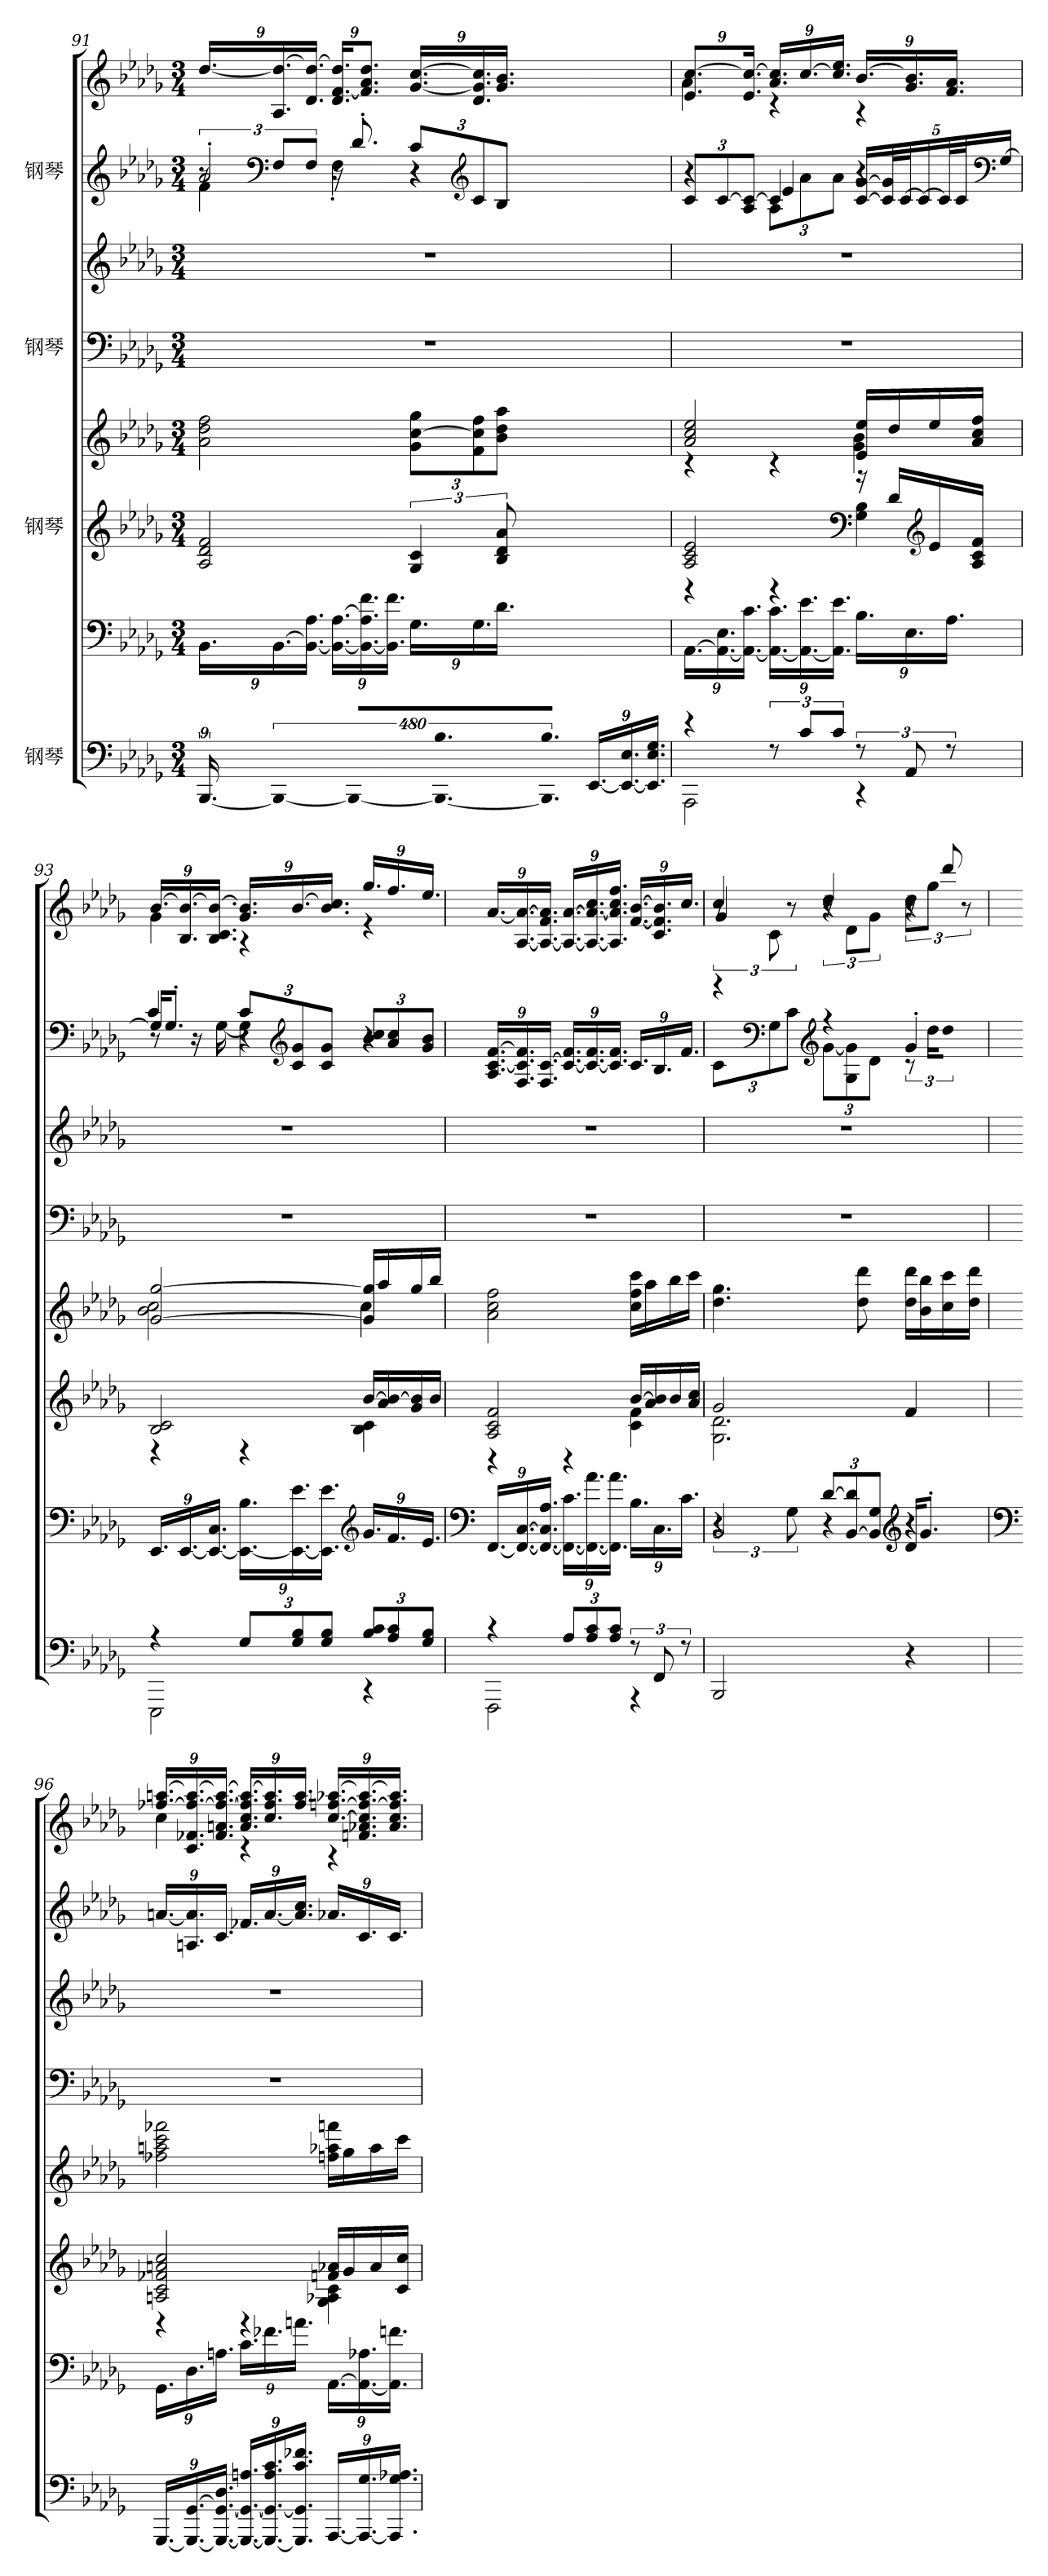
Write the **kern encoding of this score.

**kern	**kern	**kern	**kern	**kern	**kern	**kern	**kern
*part4	*part4	*part3	*part3	*part2	*part2	*part1	*part1
*staff8	*staff7	*staff6	*staff5	*staff4	*staff3	*staff2	*staff1
*I"钢琴	*	*I"钢琴	*	*I"钢琴	*	*I"钢琴	*
!!LO:PB:g=z
*clefF4	*clefF4	*clefG2	*clefG2	*clefF4	*clefG2	*clefG2	*clefG2
*k[b-e-a-d-g-]	*k[b-e-a-d-g-]	*k[b-e-a-d-g-]	*k[b-e-a-d-g-]	*k[b-e-a-d-g-]	*k[b-e-a-d-g-]	*k[b-e-a-d-g-]	*k[b-e-a-d-g-]
*M3/4	*M3/4	*M3/4	*M3/4	*M3/4	*M3/4	*M3/4	*M3/4
*MM54	*MM54	*MM54	*MM54	*MM54	*MM54	*MM54	*MM54
*	*Xbrackettup	*	*	*	*	*	*Xbrackettup
=91	=91	=91	=91	=91	=91	=91	=91
*	*	*	*	*	*	*^	*
*	*	*	*	*	*	*	*^	*
[18.BBB-/	18.BB-\LL	2A-/ 2d-/ 2f/	2a-\ 2dd-\ 2ff\	2.r	2.r	2a-'/	4f\	12r	[18.dd-/LL
*	*	*	*	*	*	*clefF4	*	*	*
!LO:N:vis=4	!	!	!	!	!	!	!	!	!
1920%427BBB-/_	[18.BB-\	.	.	.	.	.	.	12F/L	18.A-/ 18.dd-/_
.	18.BB-\_ 18.A-\JJ	.	.	.	.	.	.	12F/J	18.d-/ 18.dd-/_JJ
.	18.BB-\_ [18.A-\LL	.	.	.	.	.	4F'\	16r	18.d-/ [18.f/ 18.dd-/]KL
!LO:N:vis=32	!	!	!	!	!	!	!	!	!
1920%53BBB-/KLL_	.	.	.	.	.	.	.	.	.
.	.	.	.	.	.	.	.	8.d-'/	.
18.BBB-/_ 18.B-/	18.BB-\_ 18.A-\] 18.f\	.	.	.	.	.	.	.	9.f/] 9.a-/ 9.dd-/J
18.BBB-/] 18.B-/JJ	18.BB-\] 18.f\JJ	.	.	.	.	.	.	.	.
*	*	*	*Xbrackettup	*	*	*	*	*Xbrackettup	*
[18.EE-/LL	18.G-\LL	6G-/ 6c/	12g-\ [12cc\ 12gg-\L	.	.	4r	4r	12c/L	[18.g-/ [18.cc/LL
*	*	*	*	*	*	*clefG2	*	*	*
18.EE-/_ 18.E-/	18.G-\	.	12f\ 12cc\] 12ff\	.	.	.	.	12c/	18.d-/ 18.g-/] 18.cc/]
18.EE-/] 18.E-/ 18.G-/JJ	18.d-\JJ	12B-/ 12d-/ 12a-/	12b-\ 12dd-\ 12aa-\J	.	.	.	.	12B-/J	18.g-/ 18.b-/JJ
!!LO:PB:g=z
=92	=92	=92	=92	=92	=92	=92	=92	=92	=92
*	*	*	*	*	*	*	*	*	*MM54
*^	*	*^	*^	*	*	*	*	*	*^
4r	2AAA-\	[18.AA-\LL	2A-/ 2c/ 2e-/	4r	2a-/ 2cc/ 2ee-/	4r	2.r	2.r	12c/L	4r	4r	9.e-/ [9.cc/L	4a-\
.	.	18.AA-\_ 18.E-\	.	.	.	.	.	.	[12c/	.	.	.	.
.	.	18.AA-\_ 18.c\JJ	.	.	.	.	.	.	12A-/ 12c/_J	.	.	18.e-/ 18.cc/_Jk	.
12r	.	18.AA-\_ 18.c\LL	.	4r	.	4r	.	.	4c/]	12A-\L	4e-/	18.a-/ 18.cc/]LL	4r
12c/L	.	18.AA-\_ 18.e-\	.	.	.	.	.	.	.	12a-\	.	[18.cc/	.
12c/J	.	18.AA-\] 18.e-\JJ	.	.	.	.	.	.	.	12a-\J	.	18.cc/] 18.ee-/JJ	.
*	*	*	*clefF4	*	*	*	*	*	*	*	*	*	*
12r	4r	18.B-\LL	16r	4G-\ 4B-\	16e-/ 16ee-/LL	4g-\ 4b-\	.	.	[20c/ [20g-/LL	4r	4r	[18.b-/LL	4r
.	.	.	.	.	.	.	.	.	40c/] 40g-/]L	.	.	.	.
.	.	.	16d-/LL	.	16dd-/	.	.	.	.	.	.	.	.
.	.	.	.	.	.	.	.	.	[40c/J	.	.	.	.
12AA-/	.	18.E-\	.	.	.	.	.	.	.	.	.	18.g-/ 18.b-/]	.
.	.	.	.	.	.	.	.	.	20c/_	.	.	.	.
*	*	*	*clefG2	*	*	*	*	*	*	*	*	*	*
.	.	.	16e-/	.	16ee-/	.	.	.	.	.	.	.	.
.	.	.	.	.	.	.	.	.	40c/L]	.	.	.	.
12r	.	18.A-\JJ	.	.	.	.	.	.	.	.	.	18.f/ 18.a-/JJ	.
.	.	.	.	.	.	.	.	.	40c/J	.	.	.	.
.	.	.	16A-/ 16c/ 16f/JJ	.	16a-/ 16cc/ 16ff/JJ	.	.	.	.	.	.	.	.
*	*	*	*	*	*	*	*	*	*clefF4	*	*	*	*
.	.	.	.	.	.	.	.	.	[20G-/JJ	.	.	.	.
!!LO:PB:g=z	!!
=93	=93	=93	=93	=93	=93	=93	=93	=93	=93	=93	=93	=93	=93
*	*	*	*	*	*	*	*	*	*	*	*	*MM54	*
4r	2EEE-\	18.EE-/LL	2B-/ 2c/	4r	[2g-/ [2gg-/	2b-\ 2cc\	2.r	2.r	16G-/KL]	8r	4c/	[18.b-/LL	4g-\
.	.	.	.	.	.	.	.	.	8.G-'/J	.	.	.	.
.	.	[18.EE-/	.	.	.	.	.	.	.	.	.	18.B-/ 18.b-/_	.
.	.	.	.	.	.	.	.	.	.	16r	.	.	.
.	.	18.EE-/_ 18.C/JJ	.	.	.	.	.	.	.	.	.	18.B-/ 18.c/ 18.b-/_JJ	.
.	.	.	.	.	.	.	.	.	.	[16G-\	.	.	.
*Xbrackettup	*	*	*	*	*	*	*	*	*	*	*	*	*
12G-/L	.	18.EE-\_ 18.B-\LL	.	4r	.	.	.	.	12c/L	4G-\]	4r	18.g-/ 18.b-/]LL	4r
*	*	*	*	*	*	*	*	*	*clefG2	*	*	*	*
12G-/ 12B-/	.	18.EE-\_ 18.e-\	.	.	.	.	.	.	12c/ 12g-/	.	.	[18.b-/	.
12G-/ 12B-/J	.	18.EE-\] 18.e-\JJ	.	.	.	.	.	.	12c/ 12g-/J	.	.	18.b-/] 18.cc/JJ	.
*	*	*clefG2	*	*	*	*	*	*	*	*	*	*	*
12B-/ 12c/L	4r	18.g-/LL	[16b-/LL	4B-\ 4c\	16g-/] 16gg-/]LL	4cc\	.	.	12b-/ 12cc/L	4r	4r	18.gg-/LL	4r
.	.	.	16a-/ 16b-/_	.	16aa-/	.	.	.	.	.	.	.	.
12A-/ 12c/	.	18.f/	.	.	.	.	.	.	12a-/ 12cc/	.	.	18.ff/	.
.	.	.	16g-/ 16b-/]	.	16gg-/	.	.	.	.	.	.	.	.
12G-/ 12B-/J	.	18.e-/JJ	.	.	.	.	.	.	12g-/ 12b-/J	.	.	18.ee-/JJ	.
.	.	.	16b-/JJ	.	16bb-/JJ	.	.	.	.	.	.	.	.
*	*	*	*	*	*	*	*	*	*v	*v	*v	*	*
*	*	*	*	*	*v	*v	*	*	*	*v	*v
=94	=94	=94	=94	=94	=94	=94	=94	=94	=94
*	*	*clefF4	*	*	*	*	*	*	*
*	*	*	*	*	*	*	*	*	*MM54
4r	2FFF\	[18.FF/LL	2A-/ 2c/ 2f/	4r	2a-\ 2cc\ 2ff\	2.r	2.r	18.A-/ [18.c/ [18.f/LL	[18.a-/LL
.	.	18.FF/_ [18.C/	.	.	.	.	.	18.F/ 18.c/] 18.f/]	[18.A-/ 18.a-/_
.	.	18.FF/_ 18.C/] 18.A-/JJ	.	.	.	.	.	18.F/ [18.c/JJ	18.A-/_ 18.f/ 18.a-/]JJ
12A-/L	.	18.FF\_ 18.c\LL	.	4r	.	.	.	18.c/_ 18.f/LL	18.A-/_ [18.a-/LL
12A-/ 12c/	.	18.FF\_ 18.a-\	.	.	.	.	.	18.c/_ 18.f/	18.A-/_ 18.a-/_ 18.cc/
12A-/ 12c/J	.	18.FF\] 18.a-\JJ	.	.	.	.	.	18.c/] 18.f/JJ	18.A-/] 18.a-/] 18.cc/ 18.ff/JJ
*brackettup	*	*	*	*	*	*	*	*	*
12r	4r	18.B-\LL	[16b-/LL	4c\ 4f\	16cc\ 16ff\ 16ccc\LL	.	.	18.c/LL	[18.f/ [18.b-/LL
.	.	.	16a-/ 16b-/]	.	16aa-\	.	.	.	.
12FF/	.	18.C\	.	.	.	.	.	18.B-/	18.c/ 18.f/] 18.b-/]
.	.	.	16b-/	.	16bb-\	.	.	.	.
12r	.	18.c\JJ	.	.	.	.	.	18.f/JJ	18.cc/JJ
.	.	.	16a-/ 16cc/JJ	.	16ccc\JJ	.	.	.	.
*v	*v	*	*	*	*	*	*	*	*
!!LO:PB:g=z
=95	=95	=95	=95	=95	=95	=95	=95	=95
*	*^	*	*	*	*	*	*	*^
*	*	*brackettup	*	*	*	*	*	*	*	*brackettup
*	*v	*v	*	*	*	*	*	*	*v	*v
*	*	*	*	*	*	*	*	*MM54
*	*^	*	*	*	*	*	*^	*^
*	*	*^	*	*	*	*	*	*	*	*	*^
2BBB-/	4r	6r	2BB-/	2g-/	2.G-\ 2.d-\	4.dd-\ 4.gg-\	2.r	2.r	4r	12c\L	4cc/	12r	4g-/
*	*	*	*	*	*	*	*	*	*clefF4	*	*	*	*
.	.	.	.	.	.	.	.	.	.	12G-\	.	12c\	.
.	.	12G-\	.	.	.	.	.	.	.	12c\J	.	12r	.
*	*	*	*	*	*	*	*	*	*clefG2	*	*	*	*
*	*Xbrackettup	*	*	*	*	*	*	*	*	*	*	*	*
.	[12d-/L	4r	.	.	.	.	.	.	4r	[12g-\L	4dd-/	12r	4r
.	[12BB-/ 12d-/]	.	.	.	.	.	.	.	.	12G-\ 12g-\]	.	12d-\L	.
.	.	.	.	.	.	8dd-\ 8ddd-\	.	.	.	.	.	.	.
.	12BB-/] 12G-/J	.	.	.	.	.	.	.	.	12d-\J	.	12g-\J	.
*	*clefG2	*	*	*	*	*	*	*	*	*	*	*	*
*	*	*	*	*	*	*	*	*	*	*brackettup	*	*	*
4r	16d-/KL	4r	4r	4f/	.	16dd-\ 16ddd-\LL	.	.	4g-'/	12r	8r	12dd-\L	4r
.	8.g-'/J	.	.	.	.	16b-\ 16bb-\	.	.	.	.	.	.	.
.	.	.	.	.	.	.	.	.	.	24dd-\KL	.	12gg-\J	.
.	.	.	.	.	.	16cc\ 16ccc\	.	.	.	8dd-\J	8ddd-/	.	.
.	.	.	.	.	.	.	.	.	.	.	.	12r	.
.	.	.	.	.	.	16dd-\ 16ddd-\JJ	.	.	.	.	.	.	.
*	*	*	*	*	*	*	*	*	*v	*v	*	*	*
*	*v	*v	*v	*	*	*	*	*	*	*v	*v	*v
=96	=96	=96	=96	=96	=96	=96	=96	=96
*	*clefF4	*	*	*	*	*	*	*
*Xbrackettup	*	*	*	*	*	*	*Xbrackettup	*Xbrackettup
*	*	*	*	*	*	*	*	*MM54
*	*	*	*	*	*	*	*	*^
[18.GGG-/LL	18.GG-\LL	2An/ 2c/ 2f-X/ 2an/ 2cc/	4r	2ff-X\ 2aan\ 2ccc\ 2fff-X\	2.r	2.r	[18.an/LL	[18.ff-X/ [18.aan/LL	4cc\
18.GGG-/_ [18.GG-/	18.D-\	.	.	.	.	.	18.An/ 18.a/]	18.c/ 18.f-X/ 18.ff-/_ 18.aa/_	.
18.GGG-/_ 18.GG-/_ 18.D-/JJ	18.An\JJ	.	.	.	.	.	18.c/JJ	18.f-/ 18.an/ 18.ff-/_ 18.aa/_JJ	.
18.GGG-/_ 18.GG-/_ 18.An/LL	18.c\LL	.	4r	.	.	.	18.f-X/LL	18.a/ 18.cc/ 18.ff-/] 18.aa/_LL	4r
18.GGG-/_ 18.GG-/_ 18.A/ 18.c/	18.f-X\	.	.	.	.	.	[18.a/	18.cc/ 18.ff-/ 18.aa/]	.
18.GGG-/] 18.GG-/] 18.c/ 18.f-X/JJ	18.an\JJ	.	.	.	.	.	18.a/] 18.cc/JJ	18.ff-/ 18.aa/JJ	.
[18.AAA-/LL	[18.AA-\LL	16fn/ 16a-X/LL	4G-\ 4A-X\ 4c\	16ffn\ 16aa-X\ 16fffn\LL	.	.	18.a-X/LL	[18.cc/ [18.ffn/ [18.aa-X/LL	4r
.	.	16g-/	.	16gg-\	.	.	.	.	.
18.AAA-/_ 18.G-/	18.AA-\_ 18.A-X\	.	.	.	.	.	18.c/	18.fn/ 18.a-X/ 18.cc/] 18.ff/_ 18.aa-/_	.
.	.	16a-/	.	16aa-\	.	.	.	.	.
18.AAA-/] 18.G-/ 18.A-X/JJ	18.AA-\] 18.fn\JJ	.	.	.	.	.	18.c/JJ	18.a-/ 18.cc/ 18.ff/] 18.aa-/]JJ	.
.	.	16c/ 16cc/JJ	.	16ccc\JJ	.	.	.	.	.
*	*	*v	*v	*	*	*	*	*v	*v
=	=	=	=	=	=	=	=
*-	*-	*-	*-	*-	*-	*-	*-
